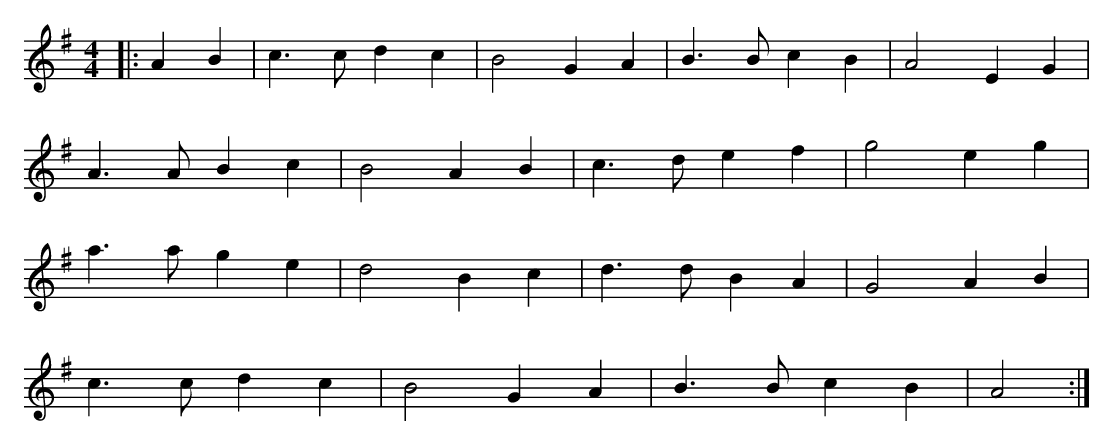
X:1
M:4/4
K:Ador
|:A2B2|c3c d2c2|B4 G2A2|B3B c2B2|A4 E2G2|
A3A B2c2|B4 A2B2|c3d e2f2|g4 e2g2|
a3a g2e2|d4 B2c2|d3d B2A2|G4 A2B2|
c3c d2c2|B4 G2A2|B3B c2B2|A4:|
